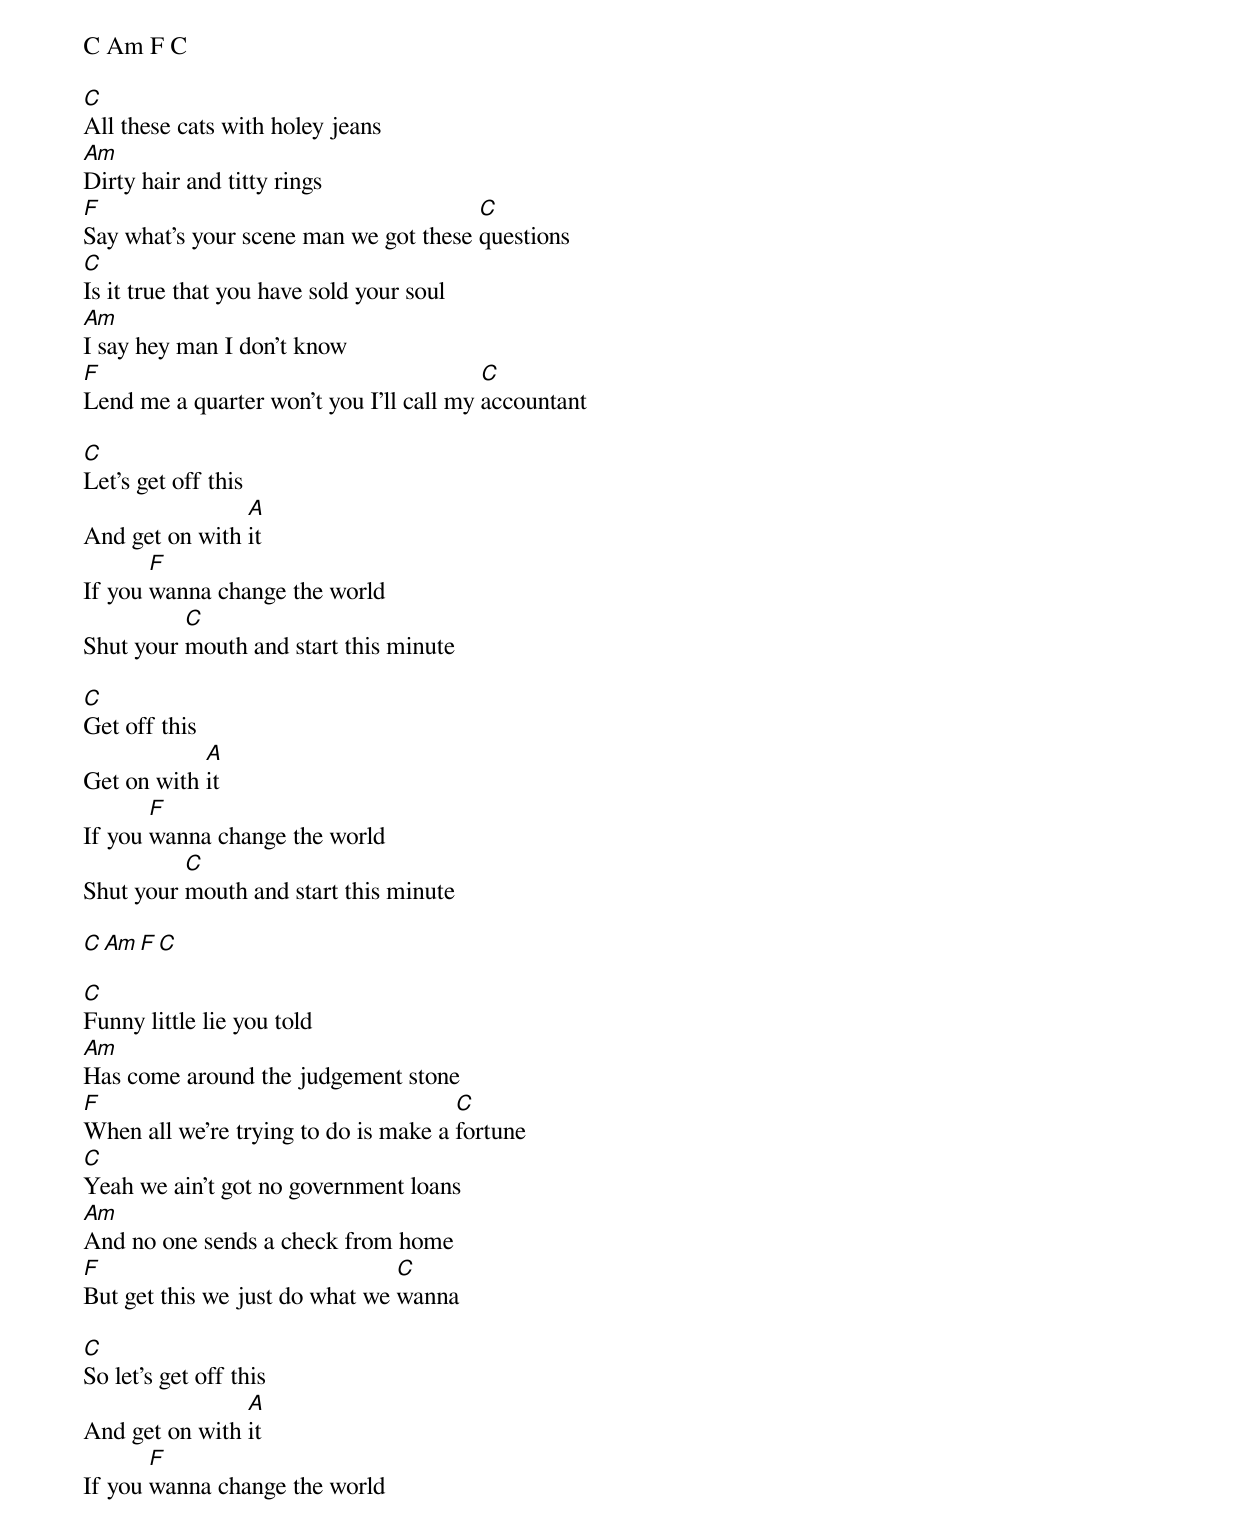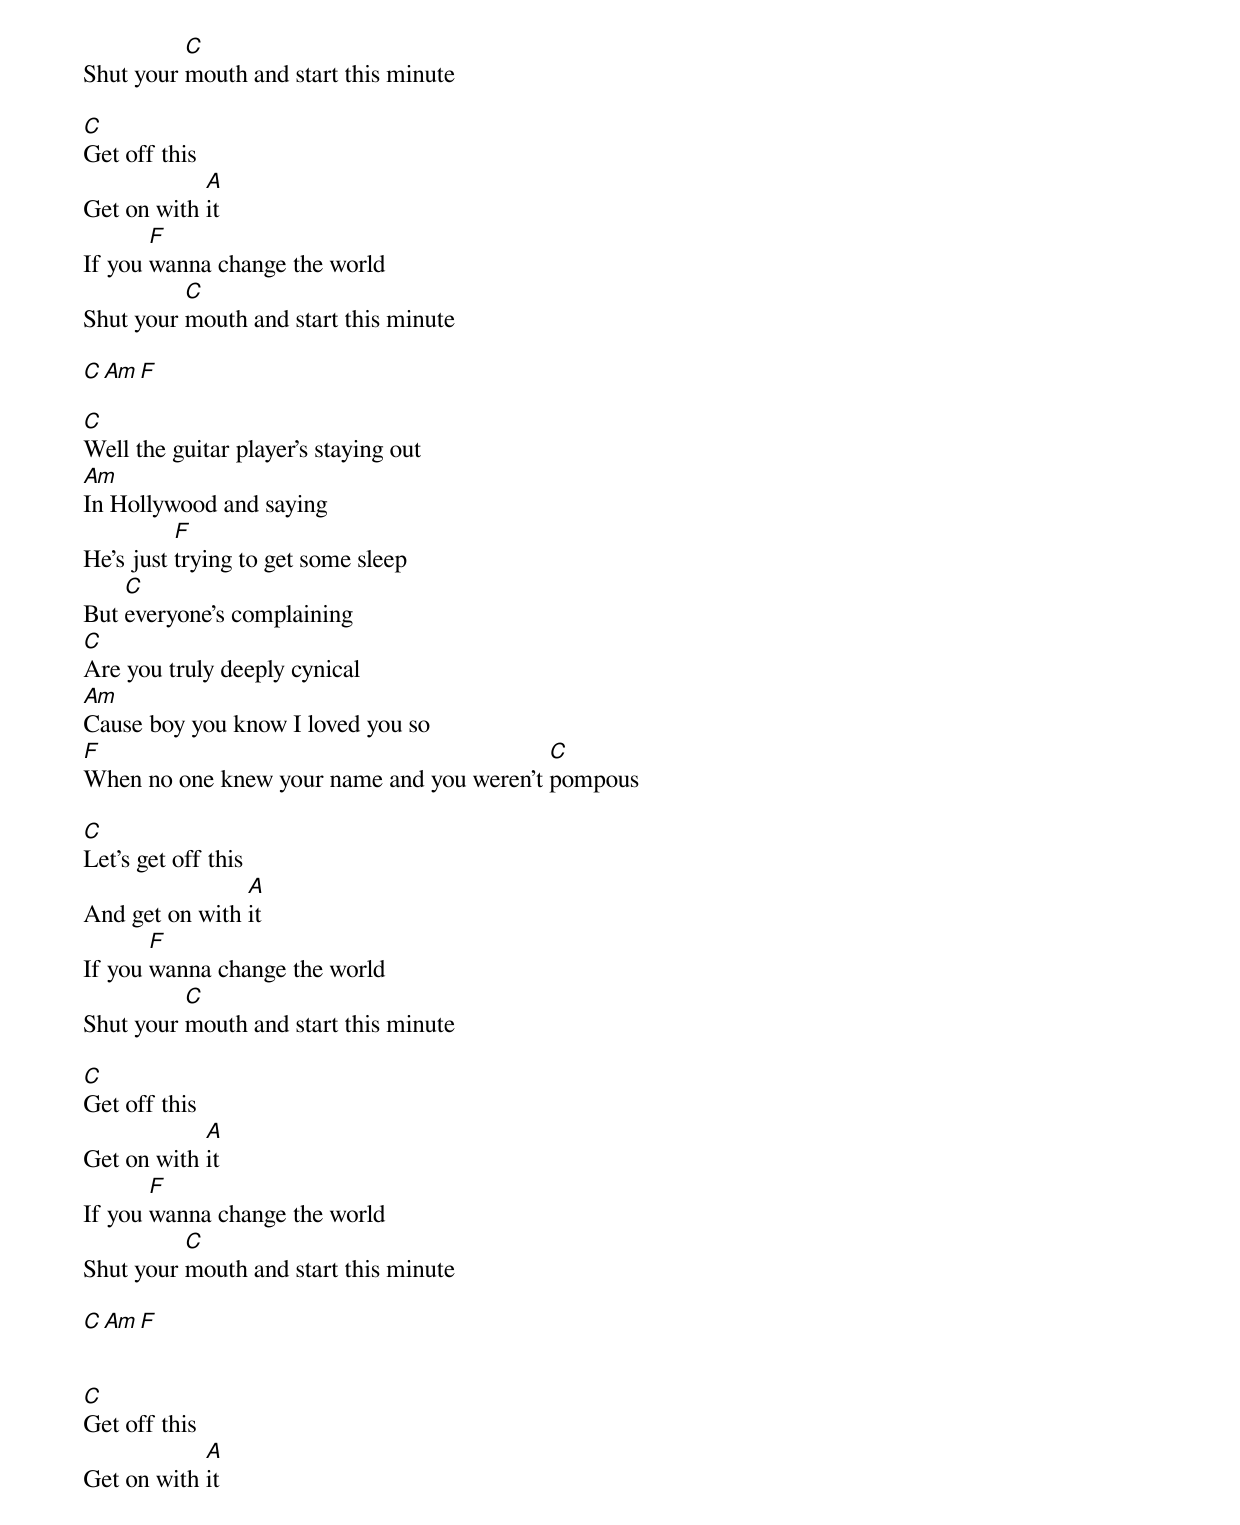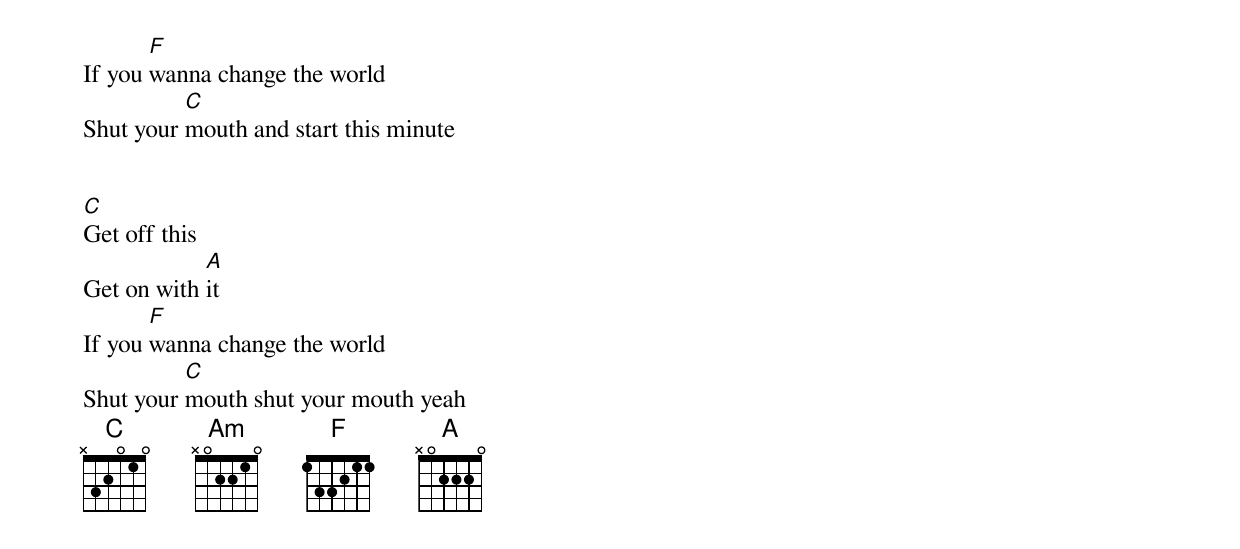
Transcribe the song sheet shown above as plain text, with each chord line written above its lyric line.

C Am F C

C
All these cats with holey jeans
Am
Dirty hair and titty rings
F                                      C
Say what's your scene man we got these questions
C
Is it true that you have sold your soul
Am
I say hey man I don't know
F                                        C
Lend me a quarter won't you I'll call my accountant

C
Let's get off this
                A
And get on with it
       F
If you wanna change the world
          C
Shut your mouth and start this minute

C
Get off this
            A
Get on with it
       F
If you wanna change the world
          C
Shut your mouth and start this minute

C Am F C

C
Funny little lie you told
Am
Has come around the judgement stone
F                                     C
When all we're trying to do is make a fortune
C
Yeah we ain't got no government loans
Am
And no one sends a check from home
F                               C
But get this we just do what we wanna

C
So let's get off this
                A
And get on with it
       F
If you wanna change the world
          C
Shut your mouth and start this minute

C
Get off this
            A
Get on with it
       F
If you wanna change the world
          C
Shut your mouth and start this minute

C Am F

C
Well the guitar player's staying out
Am
In Hollywood and saying
          F
He's just trying to get some sleep
    C
But everyone's complaining
C
Are you truly deeply cynical
Am
Cause boy you know I loved you so
F                                          C
When no one knew your name and you weren't pompous

C
Let's get off this
                A
And get on with it
       F
If you wanna change the world
          C
Shut your mouth and start this minute

C
Get off this
            A
Get on with it
       F
If you wanna change the world
          C
Shut your mouth and start this minute

C Am F


C
Get off this
            A
Get on with it
       F
If you wanna change the world
          C
Shut your mouth and start this minute


C
Get off this
            A
Get on with it
       F
If you wanna change the world
          C
Shut your mouth shut your mouth yeah
